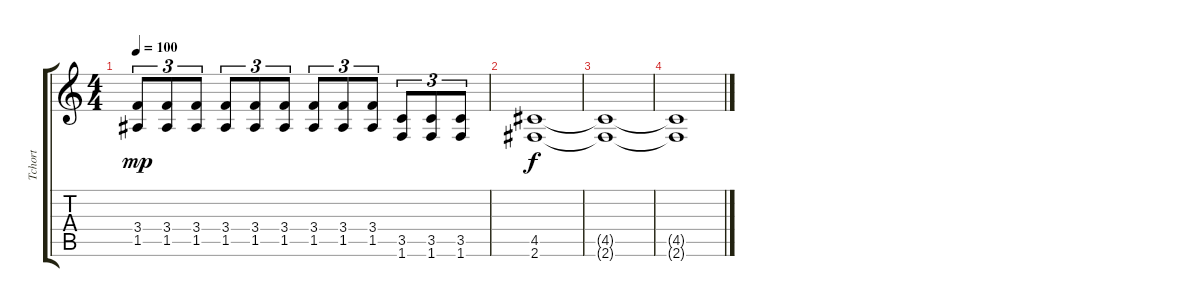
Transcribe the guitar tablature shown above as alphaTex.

\track ("Tchort" "Tchort") {instrument distortionguitar}
\staff {score tabs}
\tuning (E4 B3 G3 D3 A2 E2) {hide}
\ts (4 4)
\tempo 100
\clef g2
\ks c
(3.4 1.5).8{tu (3 2) dy mp} (3.4 1.5).8{tu (3 2)} (3.4 1.5).8{tu (3 2)} (3.4 1.5).8{tu (3 2)} (3.4 1.5).8{tu (3 2)} (3.4 1.5).8{tu (3 2)} (3.4 1.5).8{tu (3 2)} (3.4 1.5).8{tu (3 2)} (3.4 1.5).8{tu (3 2)} (3.5 1.6).8{tu (3 2)} (3.5 1.6).8{tu (3 2)} (3.5 1.6).8{tu (3 2)} |
(4.5 2.6).1{dy f volume 1} |
(4.5{t} 2.6{t}).1 |
(4.5{t} 2.6{t}).1
